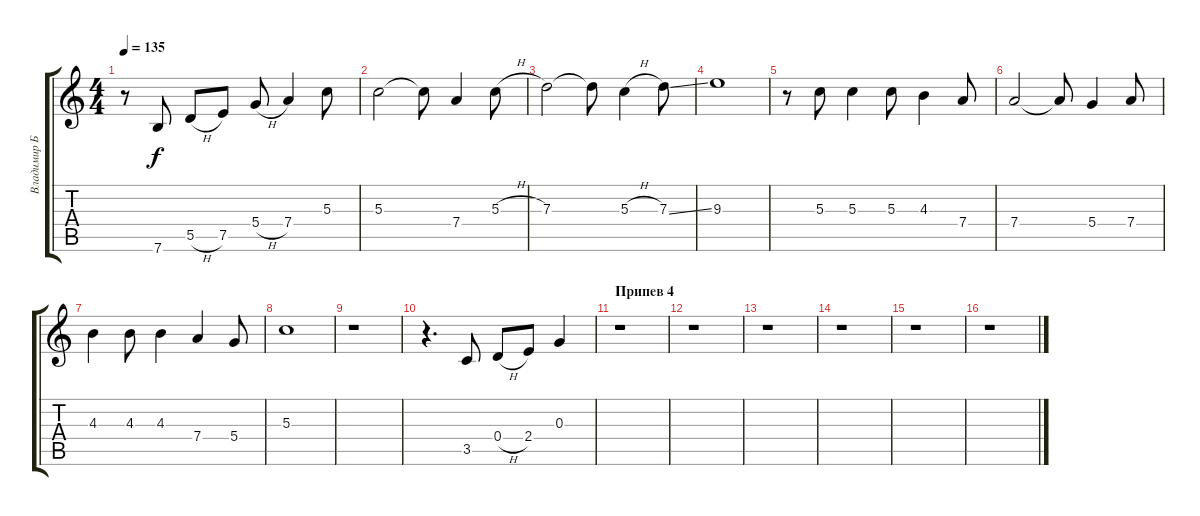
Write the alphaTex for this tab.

\track ("Владимир Бегунов" "Владимир Б") {instrument electricguitarclean}
\staff {score tabs}
\tuning (E4 B3 G3 D3 A2 E2) {hide}
\ts (4 4)
\tempo 135
\clef g2
\ks c
r.8{dy f} 7.6.8 5.5{h}.8 7.5.8 5.4{h}.8 7.4.4 5.3.8 |
5.3.2 5.3{t}.8 7.4.4 5.3{h}.8 |
7.3.2 7.3{t}.8 5.3{h}.4 7.3{ss}.8 |
9.3.1 |
r.8 5.3.8 5.3.4 5.3.8 4.3.4 7.4.8 |
7.4.2 7.4{t}.8 5.4.4 7.4.8 |
4.3.4 4.3.8 4.3.4 7.4.4 5.4.8 |
5.3.1 |
r.1{instrument electricguitarclean} |
r.4{d} 3.5.8 0.4{h}.8 2.4.8 0.3.4 |
\section ("" "Припев 4")
r.1 |
r.1 |
r.1 |
r.1 |
r.1 |
r.1
